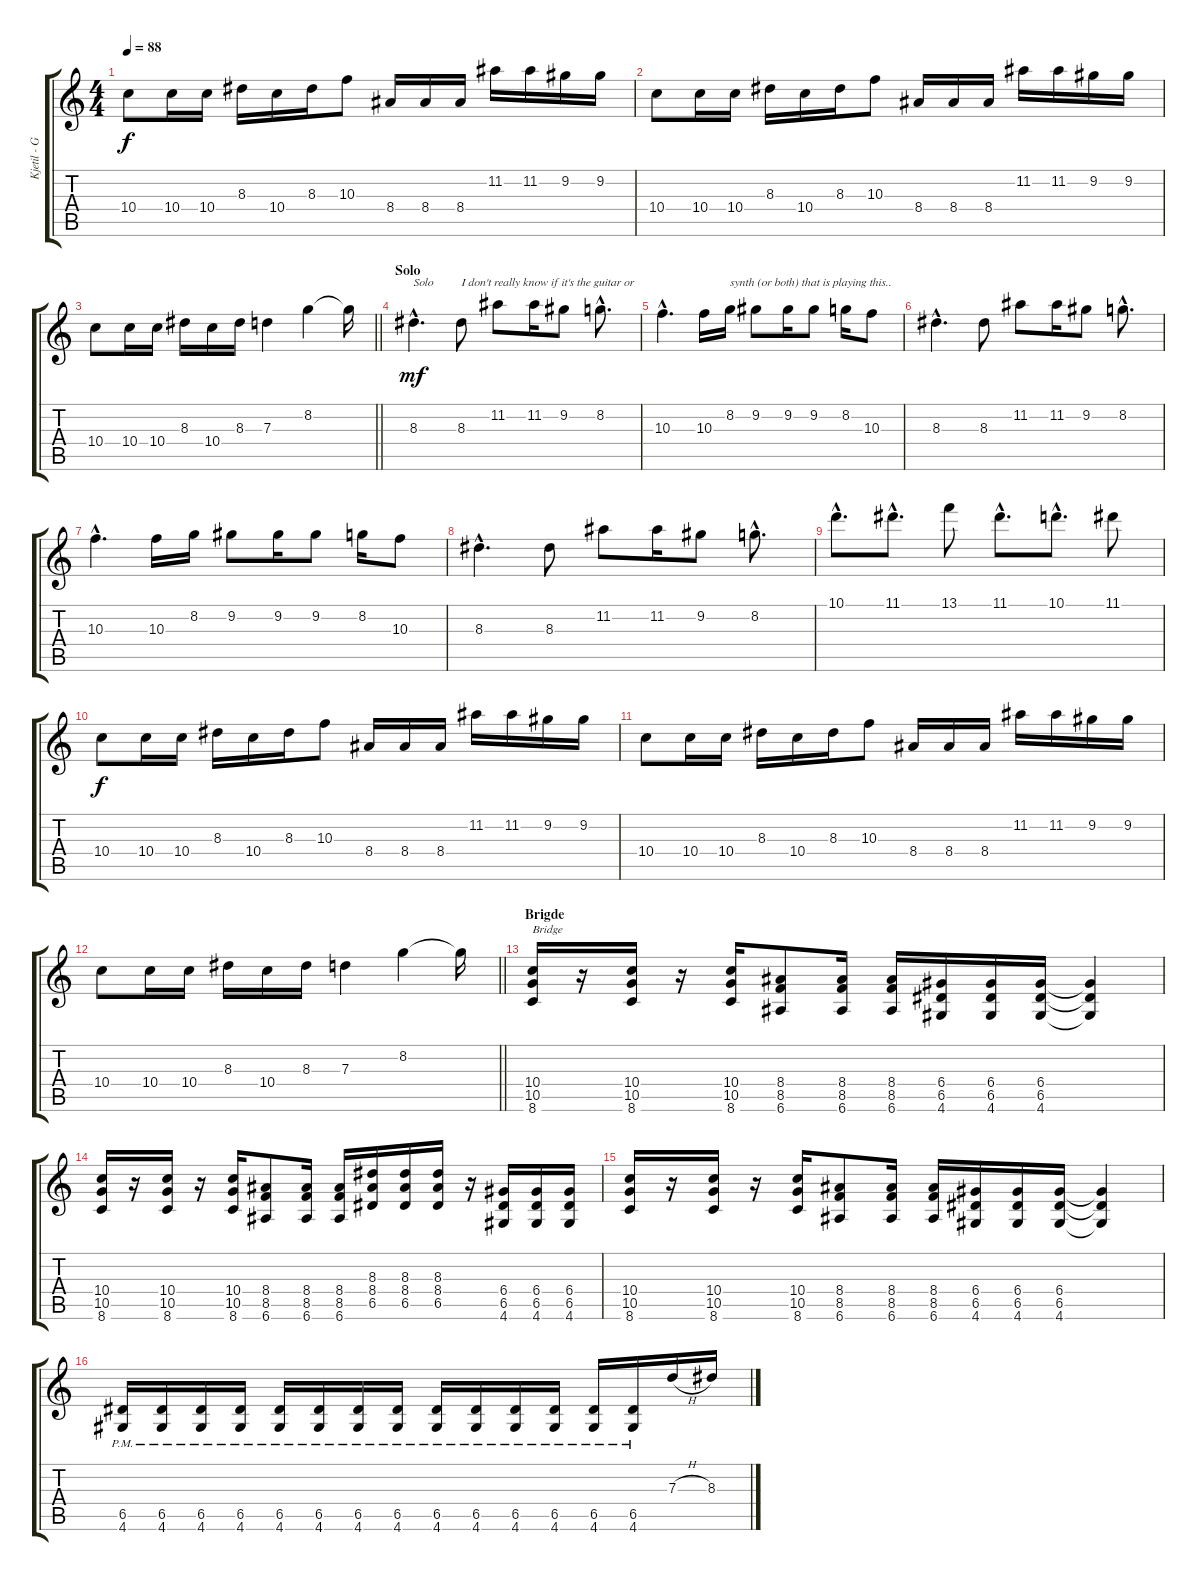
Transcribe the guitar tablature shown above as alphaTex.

\track ("Kjetil - Gitar" "Kjetil - G") {instrument distortionguitar}
\staff {score tabs}
\tuning (E4 B3 G3 D3 A2 E2) {hide}
\ts (4 4)
\tempo 88
\clef g2
\ks c
10.4.8{dy f} 10.4.16 10.4.16 8.3.16 10.4.16 8.3.16 10.3.8 8.4.16 8.4.16 8.4.16 11.2.16 11.2.16 9.2.16 9.2.16 |
10.4.8 10.4.16 10.4.16 8.3.16 10.4.16 8.3.16 10.3.8 8.4.16 8.4.16 8.4.16 11.2.16 11.2.16 9.2.16 9.2.16 |
\barLineRight lightlight
10.4.8 10.4.16 10.4.16 8.3.16 10.4.16 8.3.16 7.3.4 8.2.4 8.2{t}.16 |
\section ("" "Solo")
8.3{hac}.4{d txt "Solo" dy mf} 8.3.8{txt "I don't really know if it's the guitar or"} 11.2.8 11.2.16 9.2.8 8.2{hac}.8{d} |
10.3{hac}.4{d} 10.3.16 8.2.16{txt "synth (or both) that is playing this.."} 9.2.8 9.2.16 9.2.8 8.2.16 10.3.8 |
8.3{hac}.4{d} 8.3.8 11.2.8 11.2.16 9.2.8 8.2{hac}.8{d} |
10.3{hac}.4{d} 10.3.16 8.2.16 9.2.8 9.2.16 9.2.8 8.2.16 10.3.8 |
8.3{hac}.4{d} 8.3.8 11.2.8 11.2.16 9.2.8 8.2{hac}.8{d} |
10.1{hac}.8{d} 11.1{hac}.8{d} 13.1.8 11.1{hac}.8{d} 10.1{hac}.8{d} 11.1.8 |
10.4.8{dy f} 10.4.16 10.4.16 8.3.16 10.4.16 8.3.16 10.3.8 8.4.16 8.4.16 8.4.16 11.2.16 11.2.16 9.2.16 9.2.16 |
10.4.8 10.4.16 10.4.16 8.3.16 10.4.16 8.3.16 10.3.8 8.4.16 8.4.16 8.4.16 11.2.16 11.2.16 9.2.16 9.2.16 |
\barLineRight lightlight
10.4.8 10.4.16 10.4.16 8.3.16 10.4.16 8.3.16 7.3.4 8.2.4 8.2{t}.16 |
\section ("" "Brigde")
(10.4 10.5 8.6).16{txt "Bridge"} r.16 (10.4 10.5 8.6).16 r.16 (10.4 10.5 8.6).16 (8.4 8.5 6.6).8 (8.4 8.5 6.6).16 (8.4 8.5 6.6).16 (6.4 6.5 4.6).16 (6.4 6.5 4.6).16 (6.4 6.5 4.6).16 (6.4{t} 6.5{t} 4.6{t}).4 |
(10.4 10.5 8.6).16 r.16 (10.4 10.5 8.6).16 r.16 (10.4 10.5 8.6).16 (8.4 8.5 6.6).8 (8.4 8.5 6.6).16 (8.4 8.5 6.6).16 (8.3 8.4 6.5).16 (8.3 8.4 6.5).16 (8.3 8.4 6.5).16 r.16 (6.4 6.5 4.6).16 (6.4 6.5 4.6).16 (6.4 6.5 4.6).16 |
(10.4 10.5 8.6).16 r.16 (10.4 10.5 8.6).16 r.16 (10.4 10.5 8.6).16 (8.4 8.5 6.6).8 (8.4 8.5 6.6).16 (8.4 8.5 6.6).16 (6.4 6.5 4.6).16 (6.4 6.5 4.6).16 (6.4 6.5 4.6).16 (6.4{t} 6.5{t} 4.6{t}).4 |
(6.5{pm} 4.6{pm}).16 (6.5{pm} 4.6{pm}).16 (6.5{pm} 4.6{pm}).16 (6.5{pm} 4.6{pm}).16 (6.5{pm} 4.6{pm}).16 (6.5{pm} 4.6{pm}).16 (6.5{pm} 4.6{pm}).16 (6.5{pm} 4.6{pm}).16 (6.5{pm} 4.6{pm}).16 (6.5{pm} 4.6{pm}).16 (6.5{pm} 4.6{pm}).16 (6.5{pm} 4.6{pm}).16 (6.5{pm} 4.6{pm}).16 (6.5{pm} 4.6{pm}).16 7.3{h}.16 8.3{h}.16
